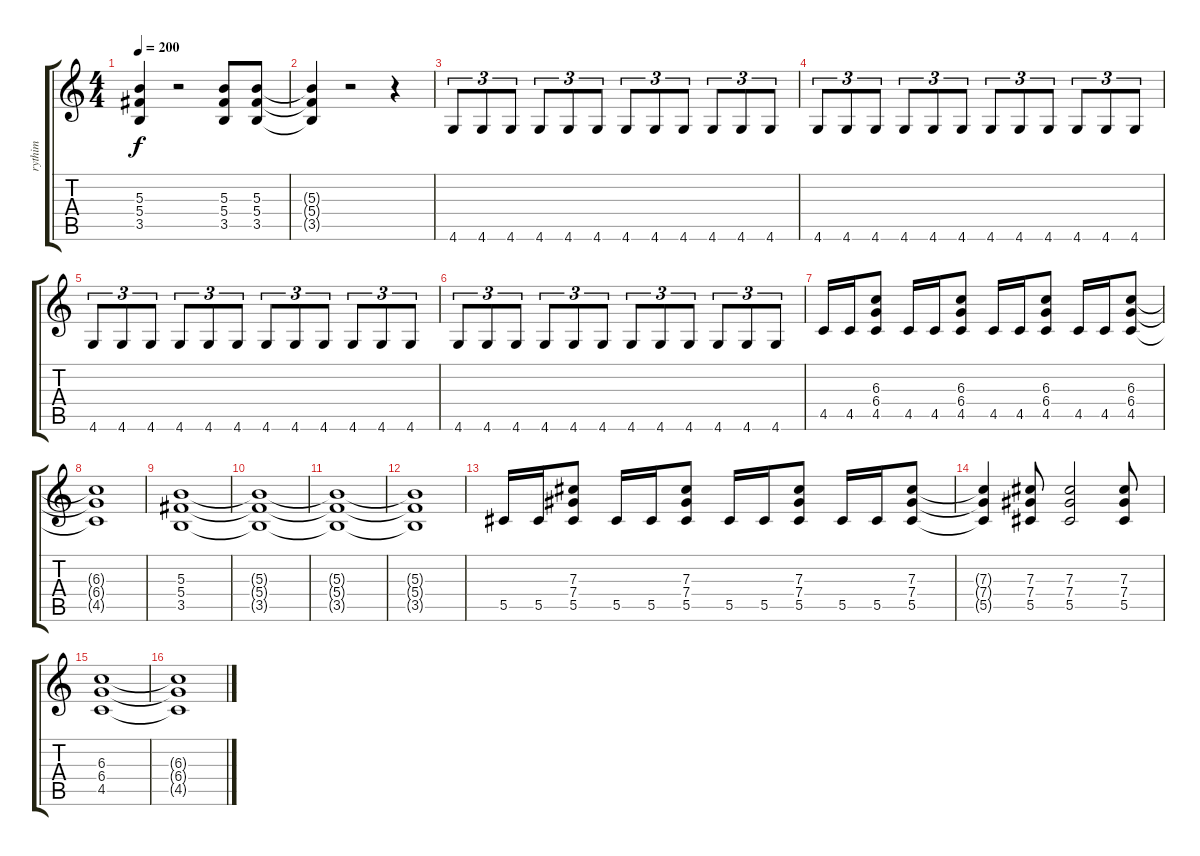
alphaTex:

\track ("rythim " "rythim ") {instrument distortionguitar}
\staff {score tabs}
\tuning (Eb4 Bb3 Gb3 Db3 Ab2 Eb2) {hide}
\ts (4 4)
\tempo 200
\clef g2
\ks c
(5.3 5.4 3.5).4{dy f} r.2 (5.3 5.4 3.5).8 (5.3 5.4 3.5).8 |
(5.3{t} 5.4{t} 3.5{t}).4 r.2 r.4 |
4.6.8{tu (3 2)} 4.6.8{tu (3 2)} 4.6.8{tu (3 2)} 4.6.8{tu (3 2)} 4.6.8{tu (3 2)} 4.6.8{tu (3 2)} 4.6.8{tu (3 2)} 4.6.8{tu (3 2)} 4.6.8{tu (3 2)} 4.6.8{tu (3 2)} 4.6.8{tu (3 2)} 4.6.8{tu (3 2)} |
4.6.8{tu (3 2)} 4.6.8{tu (3 2)} 4.6.8{tu (3 2)} 4.6.8{tu (3 2)} 4.6.8{tu (3 2)} 4.6.8{tu (3 2)} 4.6.8{tu (3 2)} 4.6.8{tu (3 2)} 4.6.8{tu (3 2)} 4.6.8{tu (3 2)} 4.6.8{tu (3 2)} 4.6.8{tu (3 2)} |
4.6.8{tu (3 2)} 4.6.8{tu (3 2)} 4.6.8{tu (3 2)} 4.6.8{tu (3 2)} 4.6.8{tu (3 2)} 4.6.8{tu (3 2)} 4.6.8{tu (3 2)} 4.6.8{tu (3 2)} 4.6.8{tu (3 2)} 4.6.8{tu (3 2)} 4.6.8{tu (3 2)} 4.6.8{tu (3 2)} |
4.6.8{tu (3 2)} 4.6.8{tu (3 2)} 4.6.8{tu (3 2)} 4.6.8{tu (3 2)} 4.6.8{tu (3 2)} 4.6.8{tu (3 2)} 4.6.8{tu (3 2)} 4.6.8{tu (3 2)} 4.6.8{tu (3 2)} 4.6.8{tu (3 2)} 4.6.8{tu (3 2)} 4.6.8{tu (3 2)} |
4.5.16 4.5.16 (6.3 6.4 4.5).8 4.5.16 4.5.16 (6.3 6.4 4.5).8 4.5.16 4.5.16 (6.3 6.4 4.5).8 4.5.16 4.5.16 (6.3 6.4 4.5).8 |
(6.3{t} 6.4{t} 4.5{t}).1 |
(5.3 5.4 3.5).1 |
(5.3{t} 5.4{t} 3.5{t}).1 |
(5.3{t} 5.4{t} 3.5{t}).1 |
(5.3{t} 5.4{t} 3.5{t}).1 |
5.5.16 5.5.16 (7.3 7.4 5.5).8 5.5.16 5.5.16 (7.3 7.4 5.5).8 5.5.16 5.5.16 (7.3 7.4 5.5).8 5.5.16 5.5.16 (7.3 7.4 5.5).8 |
(7.3{t} 7.4{t} 5.5{t}).4 (7.3 7.4 5.5).8 (7.3 7.4 5.5).2 (7.3 7.4 5.5).8 |
(6.3 6.4 4.5).1 |
(6.3{t} 6.4{t} 4.5{t}).1
